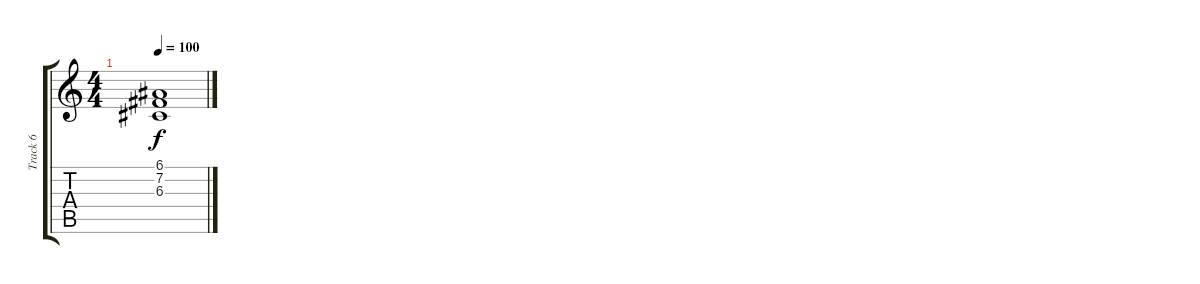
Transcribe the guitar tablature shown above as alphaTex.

\track ("Track 6" "Track 6") {instrument choiraahs}
\staff {score tabs}
\tuning (E4 B3 G3 D3 A2 E2) {hide}
\ts (4 4)
\tempo 100
\clef g2
\ks c
(6.1 7.2 6.3).1{dy f}
